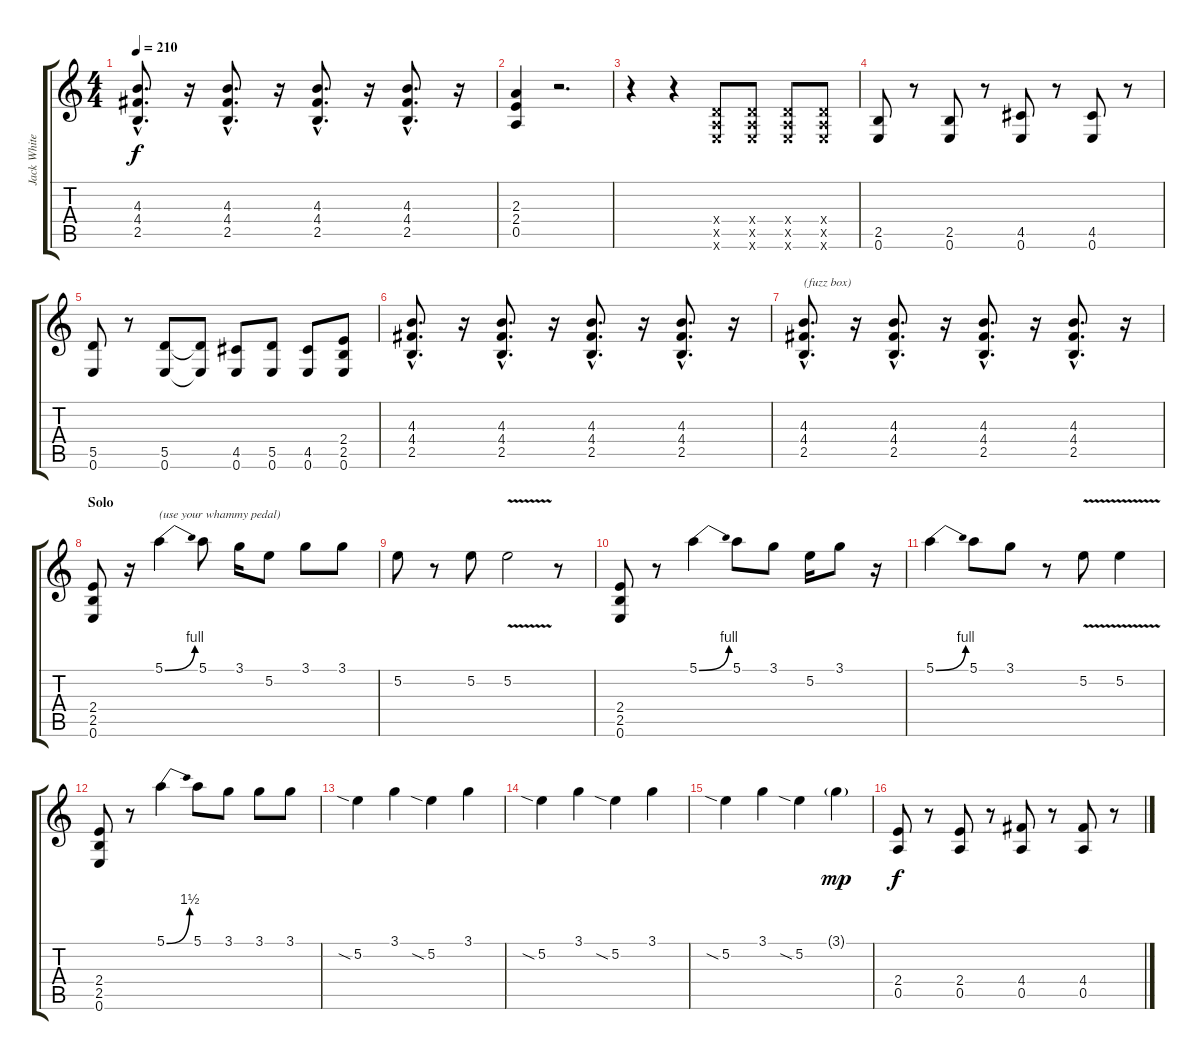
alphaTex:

\track ("Jack White (Guitar)" "Jack White") {instrument overdrivenguitar}
\staff {score tabs}
\tuning (E4 B3 G3 D3 A2 E2) {hide}
\ts (4 4)
\tempo 210
\clef g2
\ks c
(4.3{hac} 4.4{hac} 2.5{hac}).8{d dy f} r.16 (4.3{hac} 4.4{hac} 2.5{hac}).8{d} r.16 (4.3{hac} 4.4{hac} 2.5{hac}).8{d} r.16 (4.3{hac} 4.4{hac} 2.5{hac}).8{d} r.16 |
(2.3 2.4 0.5).4 r.2{d} |
r.4 r.4 (0.4{x} 0.5{x} 0.6{x}).8 (0.4{x} 0.5{x} 0.6{x}).8 (0.4{x} 0.5{x} 0.6{x}).8 (0.4{x} 0.5{x} 0.6{x}).8 |
(2.5 0.6).8 r.8 (2.5 0.6).8 r.8 (4.5 0.6).8 r.8 (4.5 0.6).8 r.8 |
(5.5 0.6).8 r.8 (5.5 0.6).8 (5.5{t} 0.6{t}).8 (4.5 0.6).8 (5.5 0.6).8 (4.5 0.6).8 (2.4 2.5 0.6).8 |
(4.3{hac} 4.4{hac} 2.5{hac}).8{d} r.16 (4.3{hac} 4.4{hac} 2.5{hac}).8{d} r.16 (4.3{hac} 4.4{hac} 2.5{hac}).8{d} r.16 (4.3{hac} 4.4{hac} 2.5{hac}).8{d} r.16 |
(4.3{hac} 4.4{hac} 2.5{hac}).8{d txt "(fuzz box)" instrument distortionguitar} r.16 (4.3{hac} 4.4{hac} 2.5{hac}).8{d} r.16 (4.3{hac} 4.4{hac} 2.5{hac}).8{d} r.16 (4.3{hac} 4.4{hac} 2.5{hac}).8{d} r.16 |
\section ("" "Solo")
(2.4 2.5 0.6).8 r.16 5.1{be (bend 0 0 60 4)}.4{txt "(use your whammy pedal)"} 5.1.8 3.1.16 5.2.8 3.1.8 3.1.8 |
5.2.8 r.8 5.2.8 5.2{v}.2 r.8 |
(2.4 2.5 0.6).8 r.8 5.1{be (bend 0 0 60 4)}.4 5.1.8 3.1.8 5.2.16 3.1.8 r.16 |
5.1{be (bend 0 0 60 4)}.4 5.1.8 3.1.8 r.8 5.2{v}.8 5.2{v}.4 |
(2.4 2.5 0.6).8 r.8 5.1{be (bend 0 0 60 6)}.4 5.1.8 3.1.8 3.1.8 3.1.8 |
5.2{sia}.4 3.1.4 5.2{sia}.4 3.1.4 |
5.2{sia}.4 3.1.4 5.2{sia}.4 3.1.4 |
5.2{sia}.4 3.1.4 5.2{sia}.4 3.1{g}.4{dy mp} |
(2.4 0.5).8{dy f} r.8 (2.4 0.5).8 r.8 (4.4 0.5).8 r.8 (4.4 0.5).8 r.8
